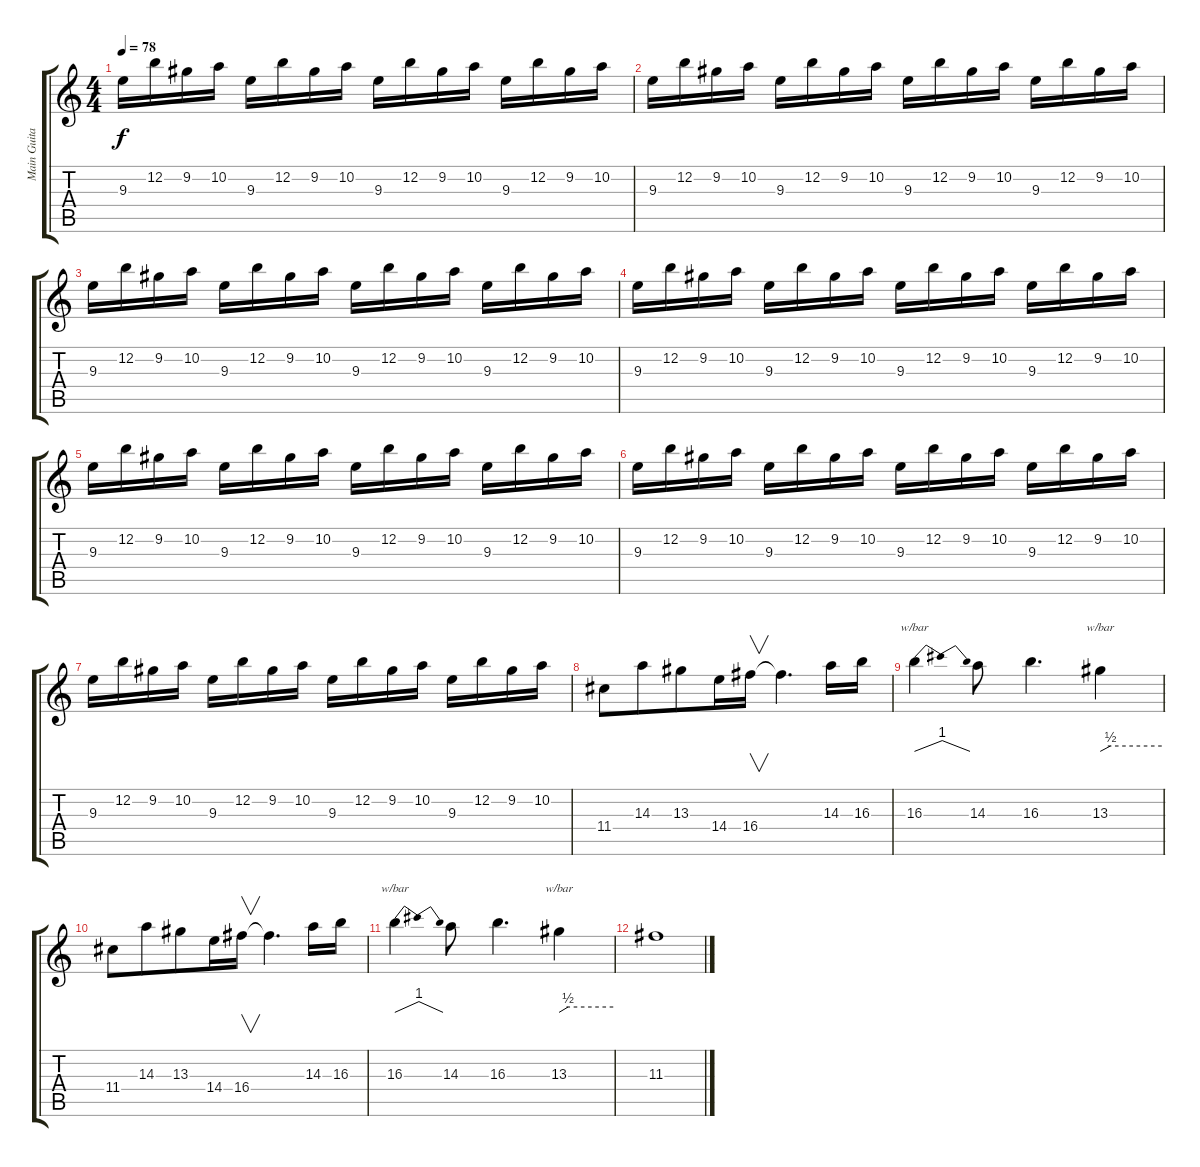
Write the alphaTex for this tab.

\track ("Main Guitar" "Main Guita") {instrument distortionguitar}
\staff {score tabs}
\tuning (E4 B3 G3 D3 A2 E2) {hide}
\ts (4 4)
\tempo 78
\clef g2
\ks c
9.3.16{dy f} 12.2.16 9.2.16 10.2.16 9.3.16 12.2.16 9.2.16 10.2.16 9.3.16 12.2.16 9.2.16 10.2.16 9.3.16 12.2.16 9.2.16 10.2.16 |
9.3.16 12.2.16 9.2.16 10.2.16 9.3.16 12.2.16 9.2.16 10.2.16 9.3.16 12.2.16 9.2.16 10.2.16 9.3.16 12.2.16 9.2.16 10.2.16 |
9.3.16 12.2.16 9.2.16 10.2.16 9.3.16 12.2.16 9.2.16 10.2.16 9.3.16 12.2.16 9.2.16 10.2.16 9.3.16 12.2.16 9.2.16 10.2.16 |
9.3.16 12.2.16 9.2.16 10.2.16 9.3.16 12.2.16 9.2.16 10.2.16 9.3.16 12.2.16 9.2.16 10.2.16 9.3.16 12.2.16 9.2.16 10.2.16 |
9.3.16 12.2.16 9.2.16 10.2.16 9.3.16 12.2.16 9.2.16 10.2.16 9.3.16 12.2.16 9.2.16 10.2.16 9.3.16 12.2.16 9.2.16 10.2.16 |
9.3.16 12.2.16 9.2.16 10.2.16 9.3.16 12.2.16 9.2.16 10.2.16 9.3.16 12.2.16 9.2.16 10.2.16 9.3.16 12.2.16 9.2.16 10.2.16 |
9.3.16 12.2.16 9.2.16 10.2.16 9.3.16 12.2.16 9.2.16 10.2.16 9.3.16 12.2.16 9.2.16 10.2.16 9.3.16 12.2.16 9.2.16 10.2.16 |
11.4.8 14.3.8{beam merge} 13.3.8 14.4.16 16.4.16{v} 16.4{t}.4{d} 14.3.16 16.3.16 |
16.3.4{tbe (dip default 0 0 30 4 60 0)} 14.3.8 16.3.4{d} 13.3.4{tbe (custom default 0 0 10 2 60 2)} |
11.4.8 14.3.8{beam merge} 13.3.8 14.4.16 16.4.16{v} 16.4{t}.4{d} 14.3.16 16.3.16 |
16.3.4{tbe (dip default 0 0 30 4 60 0)} 14.3.8 16.3.4{d} 13.3.4{tbe (custom default 0 0 10 2 60 2)} |
11.3.1
